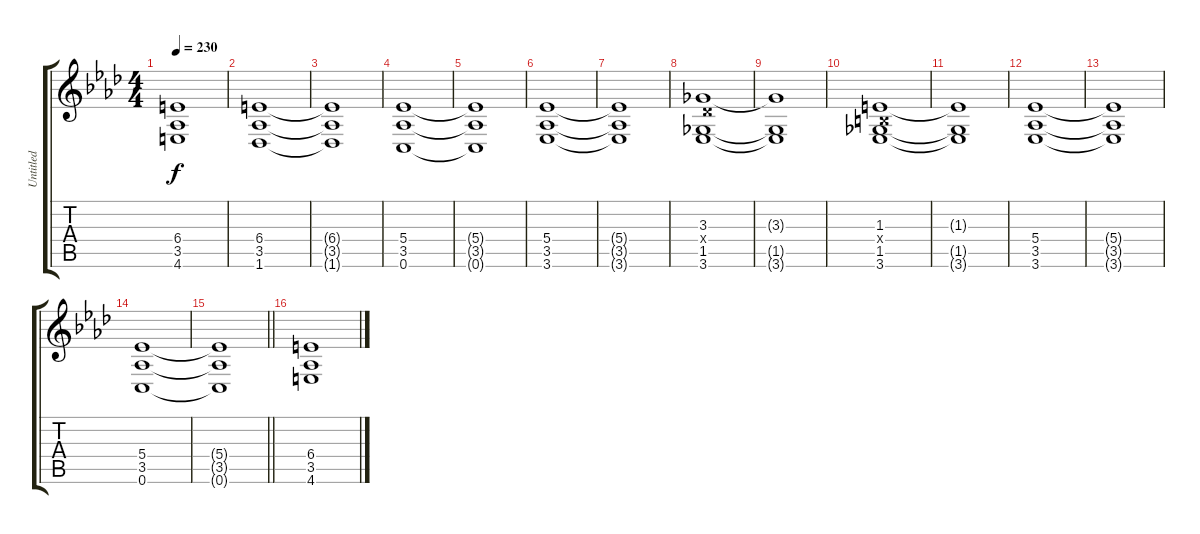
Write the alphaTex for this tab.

\track ("Untitled" "Untitled") {instrument distortionguitar}
\staff {score tabs}
\tuning (C4 G3 Eb3 Bb2 F2 C2) {hide}
\ts (4 4)
\tempo 230
\clef g2
\ks ab
(6.4{t} 3.5{t} 4.6{t}).1{dy f} |
(6.4 3.5 1.6).1 |
(6.4{t} 3.5{t} 1.6{t}).1 |
(5.4 3.5 0.6).1 |
(5.4{t} 3.5{t} 0.6{t}).1 |
(5.4 3.5 3.6).1 |
(5.4{t} 3.5{t} 3.6{t}).1 |
(3.3 3.4{x} 1.5 3.6).1 |
(3.3{t} 1.5{t} 3.6{t}).1 |
(1.3 1.4{x} 1.5 3.6).1 |
(1.3{t} 1.5{t} 3.6{t}).1 |
(5.4 3.5 3.6).1 |
(5.4{t} 3.5{t} 3.6{t}).1 |
(5.4 3.5 0.6).1 |
\barLineRight lightlight
(5.4{t} 3.5{t} 0.6{t}).1 |
(6.4 3.5 4.6).1
